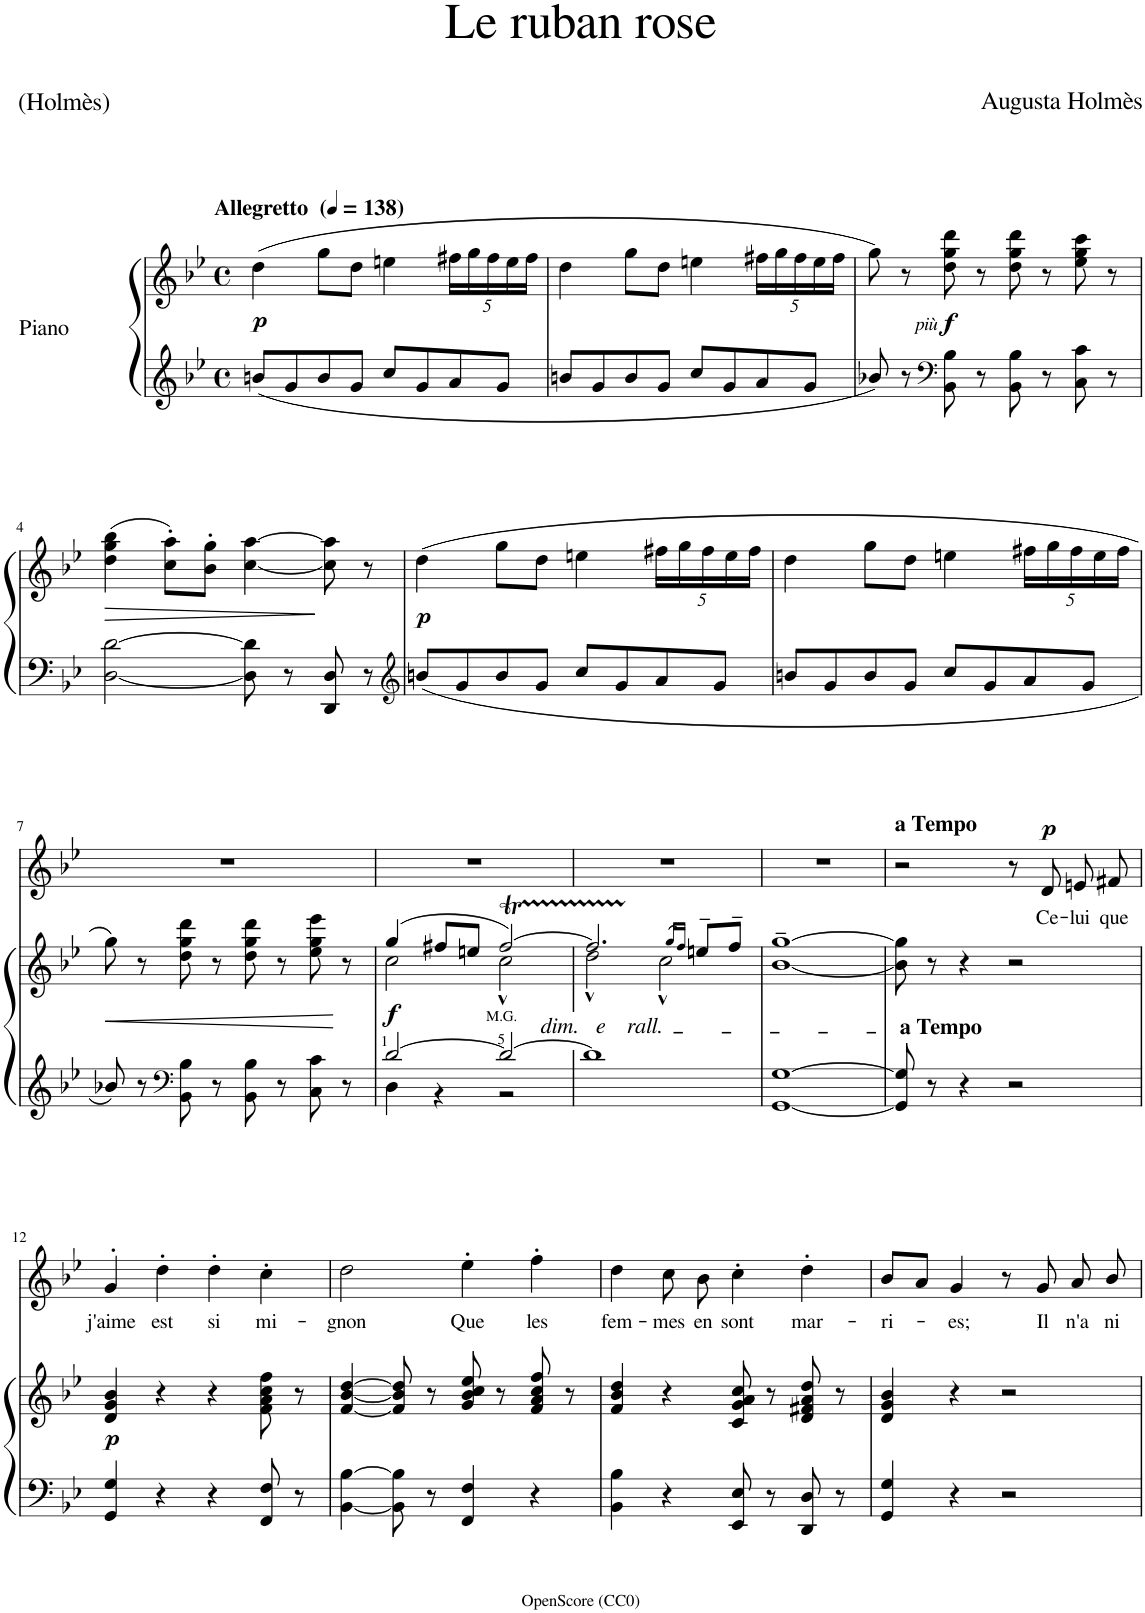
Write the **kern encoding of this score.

**kern	**kern	**dynam	**kern	**text	**dynam
*part2	*part2	*part2	*part1	*part1	*part1
*staff3	*staff2	*staff2/3	*staff1	*staff1	*staff1
*I"Piano	*	*	*I"Voix	*	*
*I'Pno	*	*	*	*	*
*clefG2	*clefG2	*	*clefG2	*	*
*k[b-e-]	*k[b-e-]	*	*k[b-e-]	*	*
*M4/4	*M4/4	*	*M4/4	*	*
*met(c)	*met(c)	*	*met(c)	*	*
*MM138	*MM138	*	*MM138	*	*
=1	=1	=1	=1	=1	=1
!	!	!	!LO:TX:a:B:t=Allegretto	!	!
!	!	!LO:DY:b	!	!	!
8bn/L	(4dd\	p	1r	.	.
8g/	.	.	.	.	.
8b/	8gg\L	.	.	.	.
8g/J	8dd\J	.	.	.	.
8cc/L	4een\	.	.	.	.
8g/	.	.	.	.	.
*	*Xbrackettup	*	*	*	*
8a/	20ff#X\LL	.	.	.	.
.	20gg\	.	.	.	.
.	20ff#\	.	.	.	.
8g/J	.	.	.	.	.
.	20ee\	.	.	.	.
.	20ff#\JJ	.	.	.	.
=2	=2	=2	=2	=2	=2
8bn/L	4dd\	.	1r	.	.
8g/	.	.	.	.	.
8b/	8gg\L	.	.	.	.
8g/J	8dd\J	.	.	.	.
8cc/L	4een\	.	.	.	.
8g/	.	.	.	.	.
8a/	20ff#X\LL	.	.	.	.
.	20gg\	.	.	.	.
.	20ff#\	.	.	.	.
8g/J	.	.	.	.	.
.	20ee\	.	.	.	.
.	20ff#\JJ	.	.	.	.
=3	=3	=3	=3	=3	=3
8b-X/	8gg\)	.	1r	.	.
8r	8r	.	.	.	.
*clefF4	*	*	*	*	*
!	!	!LO:DY:b	!	!	!
!	!	!LO:DY:n=1:b	!	!	!
8BB-\ 8B-\	8dd\ 8gg\ 8ddd\	other-dynamics f	.	.	.
8r	8r	.	.	.	.
8BB-\ 8B-\	8dd\ 8gg\ 8ddd\	.	.	.	.
8r	8r	.	.	.	.
8C\ 8c\	8ee-\ 8gg\ 8ccc\	.	.	.	.
8r	8r	.	.	.	.
!!LO:LB:g=z
=4	=4	=4	=4	=4	=4
!	!	!LO:HP:b	!	!	!
[2D\ [2d\	(4dd\ 4gg\ 4bb-\	>	1r	.	.
.	8cc\' 8aa\'L)	.	.	.	.
.	8b-\' 8gg\'J	.	.	.	.
8D\] 8d\]	[4cc\ [4aa\	.	.	.	.
8r	.	.	.	.	.
8DD/ 8D/	8cc\] 8aa\]	]	.	.	.
8r	8r	.	.	.	.
=5	=5	=5	=5	=5	=5
*clefG2	*	*	*	*	*
!	!	!LO:DY:b	!	!	!
8bn/L	(4dd\	p	1r	.	.
8g/	.	.	.	.	.
8b/	8gg\L	.	.	.	.
8g/J	8dd\J	.	.	.	.
8cc/L	4een\	.	.	.	.
8g/	.	.	.	.	.
8a/	20ff#X\LL	.	.	.	.
.	20gg\	.	.	.	.
.	20ff#\	.	.	.	.
8g/J	.	.	.	.	.
.	20ee\	.	.	.	.
.	20ff#\JJ	.	.	.	.
=6	=6	=6	=6	=6	=6
8bn/L	4dd\	.	1r	.	.
8g/	.	.	.	.	.
8b/	8gg\L	.	.	.	.
8g/J	8dd\J	.	.	.	.
8cc/L	4een\	.	.	.	.
8g/	.	.	.	.	.
8a/	20ff#X\LL	.	.	.	.
.	20gg\	.	.	.	.
.	20ff#\	.	.	.	.
8g/J	.	.	.	.	.
.	20ee\	.	.	.	.
.	20ff#\JJ	.	.	.	.
!!LO:LB:g=z
=7	=7	=7	=7	=7	=7
!	!	!LO:HP:b	!	!	!
8b-X/	8gg\)	<	1r	.	.
8r	8r	.	.	.	.
*clefF4	*	*	*	*	*
8BB-\ 8B-\	8dd\ 8gg\ 8ddd\	.	.	.	.
8r	8r	.	.	.	.
8BB-\ 8B-\	8dd\ 8gg\ 8ddd\	.	.	.	.
8r	8r	.	.	.	.
8C\ 8c\	8ee-\ 8gg\ 8eee-\	.	.	.	.
8r	8r	[	.	.	.
=8	=8	=8	=8	=8	=8
*^	*^	*	*	*	*
!	!	!	!	!LO:DY:b	!	!	!
[2d/	4D\	(4gg/	2cc\	f	1r	.	.
.	4r	8ff#X/L	.	.	.	.	.
.	.	8een/J	.	.	.	.	.
!	!	!LO:TX:b:t=M.G.	!	!	!	!	!
!	!	!LO:TX:b:i:t=dim.   e    rall.	!	!	!	!	!
2d/_	2r	[2ff#t/)	2cc^^\	.	.	.	.
*v	*v	*	*	*	*	*	*
=9	=9	=9	=9	=9	=9	=9
*	*k[f#]	*	*	*	*	*
1d]	2.ff#TTT/]	2dd^^\	.	1r	.	.
.	.	2cc^^\	.	.	.	.
.	(>16qgg/LL	.	.	.	.	.
.	16qff#/JJ)	.	.	.	.	.
.	8een~/L	.	.	.	.	.
.	8ff#~/J	.	.	.	.	.
*	*v	*v	*	*	*	*
=10	=10	=10	=10	=10	=10
[1GG [1G	[<1b~ [>1gg~	.	1r	.	.
=11	=11	=11	=11	=11	=11
!	!	!	!LO:TX:a:B:t=a Tempo	!	!
!	!LO:TX:b:B:t=a Tempo	!	!	!	!
8GG/] 8G/]	8b\] 8gg\]	.	2r	.	.
8r	8r	.	.	.	.
4r	4r	.	.	.	.
2r	2r	.	8r	.	.
!	!	!	!	!LO:LY:b	!LO:DY:a
.	.	.	8d/	Ce-	p
!	!	!	!	!LO:LY:b	!
.	.	.	8en/	-lui	.
!	!	!	!	!LO:LY:b	!
.	.	.	8f#X/	que	.
!!LO:LB:g=z
=12	=12	=12	=12	=12	=12
*k[b-e-]	*k[b-e-]	*	*k[b-e-]	*	*
!	!	!LO:DY:b	!	!LO:LY:b	!
4GG/ 4G/	4d/ 4g/ 4b-/	p	4g'>/	j'aime	.
!	!	!	!	!LO:LY:b	!
4r	4r	.	4dd'\	est	.
!	!	!	!	!LO:LY:b	!
4r	4r	.	4dd'\	si	.
!	!	!	!	!LO:LY:b	!
8FF/ 8F/	8f\ 8a\ 8cc\ 8ff\	.	4cc'\	mi-	.
8r	8r	.	.	.	.
=13	=13	=13	=13	=13	=13
!	!	!	!	!LO:LY:b	!
[4BB-\ [4B-\	[4f/ [<4b-/ [4dd/	.	2dd\	-gnon	.
8BB-\] 8B-\]	8f/] 8b-/] 8dd/]	.	.	.	.
8r	8r	.	.	.	.
!	!	!	!	!LO:LY:b	!
4FF/ 4F/	8g/ 8b-/ 8cc/ 8ee-/	.	4ee-'\	Que	.
.	8r	.	.	.	.
!	!	!	!	!LO:LY:b	!
4r	8f/ 8a/ 8cc/ 8ff/	.	4ff'\	les	.
.	8r	.	.	.	.
=14	=14	=14	=14	=14	=14
!	!	!	!	!LO:LY:b	!
4BB-\ 4B-\	4f/ 4b-/ 4dd/	.	4dd\	fem-	.
!	!	!	!	!LO:LY:b	!
4r	4r	.	8cc\	-mes	.
!	!	!	!	!LO:LY:b	!
.	.	.	8b-\	en	.
!	!	!	!	!LO:LY:b	!
8EE-/ 8E-/	8c/ 8g/ 8a/ 8cc/	.	4cc'\	sont	.
8r	8r	.	.	.	.
!	!	!	!	!LO:LY:b	!
8DD/ 8D/	8d/ 8f#X/ 8a/ 8dd/	.	4dd'\	mar-	.
8r	8r	.	.	.	.
=15	=15	=15	=15	=15	=15
!	!	!	!	!LO:LY:b	!
4GG/ 4G/	4d/ 4g/ 4b-/	.	8b-/L	-ri-	.
.	.	.	8a/J	.	.
!	!	!	!	!LO:LY:b	!
4r	4r	.	4g/	-es;	.
2r	2r	.	8r	.	.
!	!	!	!	!LO:LY:b	!
.	.	.	8g/	Il	.
!	!	!	!	!LO:LY:b	!
.	.	.	8a/	n'a	.
!	!	!	!	!LO:LY:b	!
.	.	.	8b-/	ni	.
=	=	=	=	=	=
*-	*-	*-	*-	*-	*-
